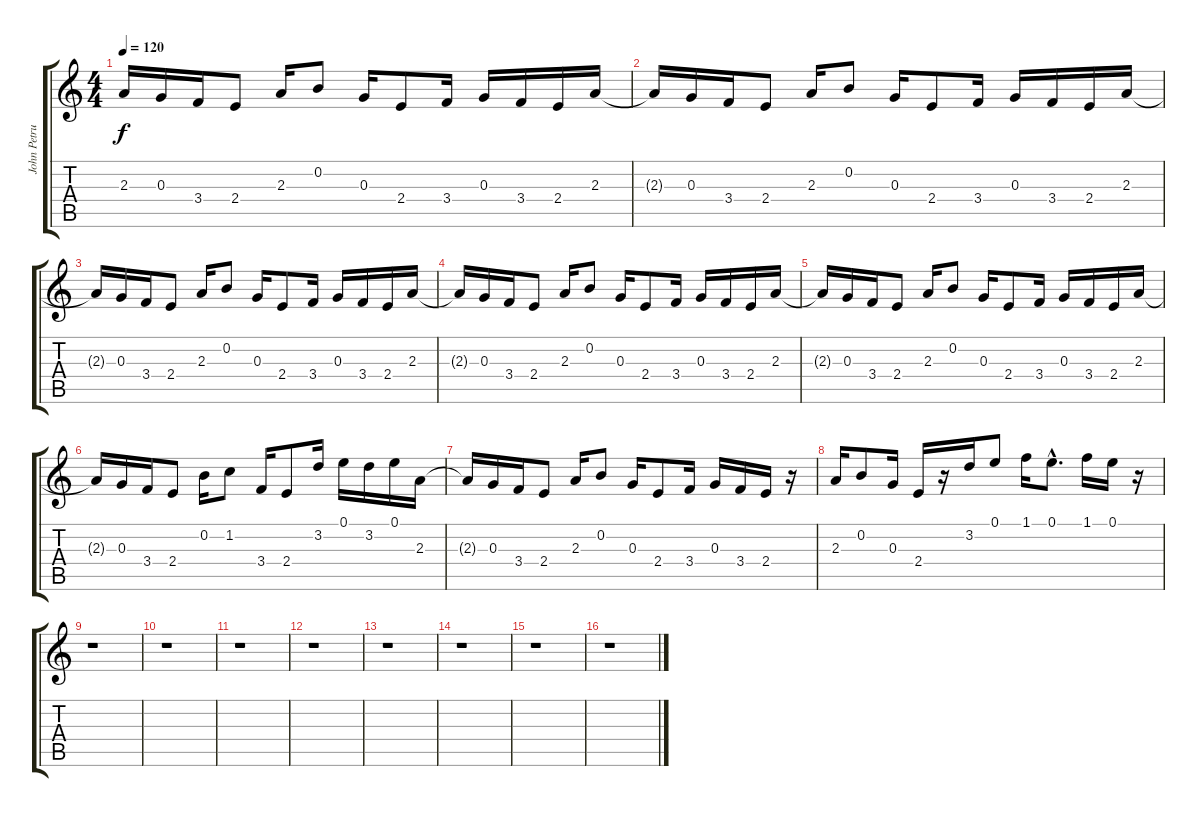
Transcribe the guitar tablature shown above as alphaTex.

\track ("John Petrucci - Disto 2" "John Petru") {instrument distortionguitar}
\staff {score tabs}
\tuning (E4 B3 G3 D3 A2 E2) {hide}
\ts (4 4)
\tempo 120
\clef g2
\ks c
2.3{t}.16{dy f} 0.3.16 3.4.16 2.4.8 2.3.16 0.2.8 0.3.16 2.4.8 3.4.16 0.3.16 3.4.16 2.4.16 2.3.16 |
2.3{t}.16 0.3.16 3.4.16 2.4.8 2.3.16 0.2.8 0.3.16 2.4.8 3.4.16 0.3.16 3.4.16 2.4.16 2.3.16 |
2.3{t}.16 0.3.16 3.4.16 2.4.8 2.3.16 0.2.8 0.3.16 2.4.8 3.4.16 0.3.16 3.4.16 2.4.16 2.3.16 |
2.3{t}.16 0.3.16 3.4.16 2.4.8 2.3.16 0.2.8 0.3.16 2.4.8 3.4.16 0.3.16 3.4.16 2.4.16 2.3.16 |
2.3{t}.16 0.3.16 3.4.16 2.4.8 2.3.16 0.2.8 0.3.16 2.4.8 3.4.16 0.3.16 3.4.16 2.4.16 2.3.16 |
2.3{t}.16 0.3.16 3.4.16 2.4.8 0.2.16 1.2.8 3.4.16 2.4.8 3.2.16 0.1.16 3.2.16 0.1.16 2.3.16 |
2.3{t}.16 0.3.16 3.4.16 2.4.8 2.3.16 0.2.8 0.3.16 2.4.8 3.4.16 0.3.16 3.4.16 2.4.16 r.16 |
2.3.16 0.2.8 0.3.16 2.4.16 r.16 3.2.16 0.1.8 1.1.16 0.1{hac}.8{d} 1.1.16 0.1.16 r.16 |
r.1 |
r.1 |
r.1 |
r.1 |
r.1 |
r.1 |
r.1 |
r.1
